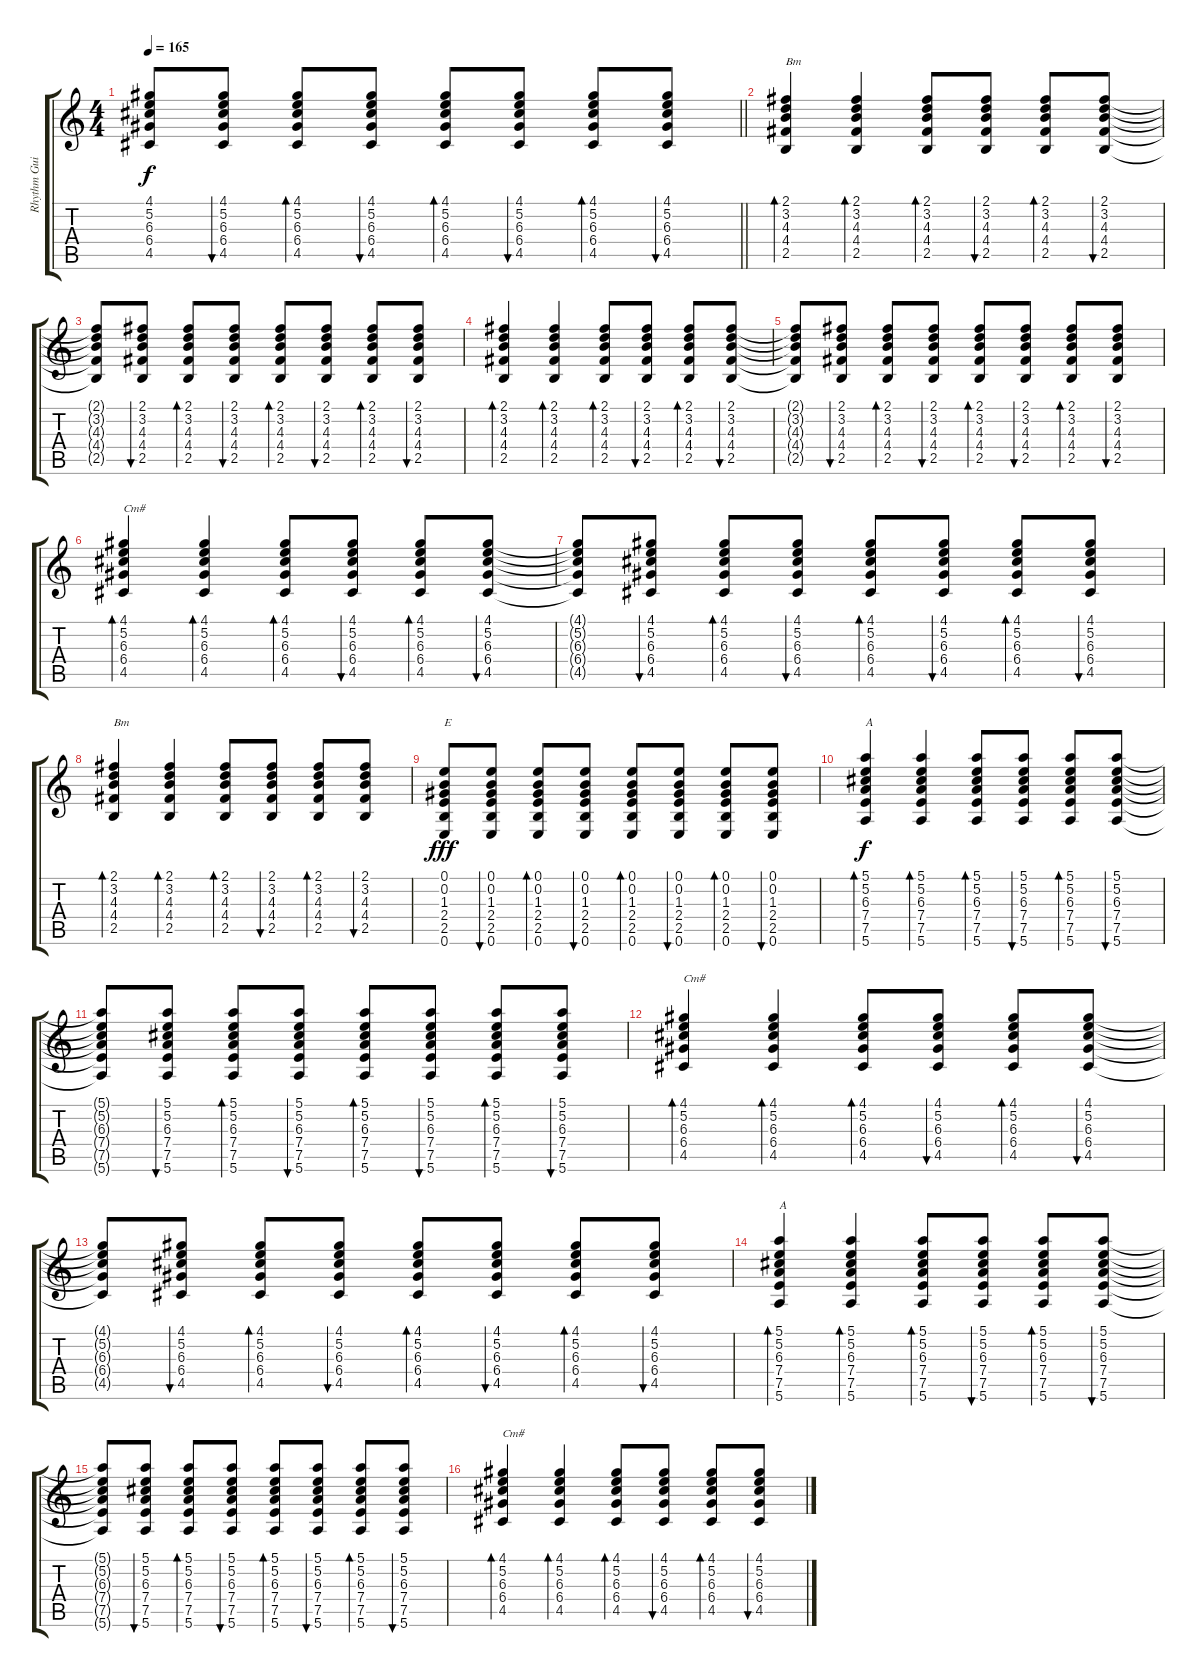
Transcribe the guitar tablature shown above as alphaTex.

\track ("Rhythm Guitar" "Rhythm Gui") {instrument electricguitarjazz}
\staff {score tabs}
\tuning (E4 B3 G3 D3 A2 E2) {hide}
\ts (4 4)
\tempo 165
\clef g2
\barLineRight lightlight
\ks c
(4.1{t} 5.2{t} 6.3{t} 6.4{t} 4.5{t}).8{dy f} (4.1 5.2 6.3 6.4 4.5).8{bu 30} (4.1 5.2 6.3 6.4 4.5).8{bd 30} (4.1 5.2 6.3 6.4 4.5).8{bu 30} (4.1 5.2 6.3 6.4 4.5).8{bd 30} (4.1 5.2 6.3 6.4 4.5).8{bu 30} (4.1 5.2 6.3 6.4 4.5).8{bd 30} (4.1 5.2 6.3 6.4 4.5).8{bu 30} |
(2.1 3.2 4.3 4.4 2.5).4{bd 30 txt "Bm"} (2.1 3.2 4.3 4.4 2.5).4{bd 30} (2.1 3.2 4.3 4.4 2.5).8{bd 30} (2.1 3.2 4.3 4.4 2.5).8{bu 30} (2.1 3.2 4.3 4.4 2.5).8{bd 30} (2.1 3.2 4.3 4.4 2.5).8{bu 30} |
(2.1{t} 3.2{t} 4.3{t} 4.4{t} 2.5{t}).8 (2.1 3.2 4.3 4.4 2.5).8{bu 30} (2.1 3.2 4.3 4.4 2.5).8{bd 30} (2.1 3.2 4.3 4.4 2.5).8{bu 30} (2.1 3.2 4.3 4.4 2.5).8{bd 30} (2.1 3.2 4.3 4.4 2.5).8{bu 30} (2.1 3.2 4.3 4.4 2.5).8{bd 30} (2.1 3.2 4.3 4.4 2.5).8{bu 30} |
(2.1 3.2 4.3 4.4 2.5).4{bd 30} (2.1 3.2 4.3 4.4 2.5).4{bd 30} (2.1 3.2 4.3 4.4 2.5).8{bd 30} (2.1 3.2 4.3 4.4 2.5).8{bu 30} (2.1 3.2 4.3 4.4 2.5).8{bd 30} (2.1 3.2 4.3 4.4 2.5).8{bu 30} |
(2.1{t} 3.2{t} 4.3{t} 4.4{t} 2.5{t}).8 (2.1 3.2 4.3 4.4 2.5).8{bu 30} (2.1 3.2 4.3 4.4 2.5).8{bd 30} (2.1 3.2 4.3 4.4 2.5).8{bu 30} (2.1 3.2 4.3 4.4 2.5).8{bd 30} (2.1 3.2 4.3 4.4 2.5).8{bu 30} (2.1 3.2 4.3 4.4 2.5).8{bd 30} (2.1 3.2 4.3 4.4 2.5).8{bu 30} |
(4.1 5.2 6.3 6.4 4.5).4{bd 30 txt "Cm#"} (4.1 5.2 6.3 6.4 4.5).4{bd 30} (4.1 5.2 6.3 6.4 4.5).8{bd 30} (4.1 5.2 6.3 6.4 4.5).8{bu 30} (4.1 5.2 6.3 6.4 4.5).8{bd 30} (4.1 5.2 6.3 6.4 4.5).8{bu 30} |
(4.1{t} 5.2{t} 6.3{t} 6.4{t} 4.5{t}).8 (4.1 5.2 6.3 6.4 4.5).8{bu 30} (4.1 5.2 6.3 6.4 4.5).8{bd 30} (4.1 5.2 6.3 6.4 4.5).8{bu 30} (4.1 5.2 6.3 6.4 4.5).8{bd 30} (4.1 5.2 6.3 6.4 4.5).8{bu 30} (4.1 5.2 6.3 6.4 4.5).8{bd 30} (4.1 5.2 6.3 6.4 4.5).8{bu 30} |
(2.1 3.2 4.3 4.4 2.5).4{bd 30 txt "Bm"} (2.1 3.2 4.3 4.4 2.5).4{bd 30} (2.1 3.2 4.3 4.4 2.5).8{bd 30} (2.1 3.2 4.3 4.4 2.5).8{bu 30} (2.1 3.2 4.3 4.4 2.5).8{bd 30} (2.1 3.2 4.3 4.4 2.5).8{bu 30} |
(0.1 0.2 1.3 2.4 2.5 0.6).8{txt "E" dy fff} (0.1 0.2 1.3 2.4 2.5 0.6).8{bu 30} (0.1 0.2 1.3 2.4 2.5 0.6).8{bd 30} (0.1 0.2 1.3 2.4 2.5 0.6).8{bu 30} (0.1 0.2 1.3 2.4 2.5 0.6).8{bd 30} (0.1 0.2 1.3 2.4 2.5 0.6).8{bu 30} (0.1 0.2 1.3 2.4 2.5 0.6).8{bd 30} (0.1 0.2 1.3 2.4 2.5 0.6).8{bu 30} |
(5.1 5.2 6.3 7.4 7.5 5.6).4{bd 30 txt "A" dy f} (5.1 5.2 6.3 7.4 7.5 5.6).4{bd 30} (5.1 5.2 6.3 7.4 7.5 5.6).8{bd 30} (5.1 5.2 6.3 7.4 7.5 5.6).8{bu 30} (5.1 5.2 6.3 7.4 7.5 5.6).8{bd 30} (5.1 5.2 6.3 7.4 7.5 5.6).8{bu 30} |
(5.1{t} 5.2{t} 6.3{t} 7.4{t} 7.5{t} 5.6{t}).8 (5.1 5.2 6.3 7.4 7.5 5.6).8{bu 30} (5.1 5.2 6.3 7.4 7.5 5.6).8{bd 30} (5.1 5.2 6.3 7.4 7.5 5.6).8{bu 30} (5.1 5.2 6.3 7.4 7.5 5.6).8{bd 30} (5.1 5.2 6.3 7.4 7.5 5.6).8{bu 30} (5.1 5.2 6.3 7.4 7.5 5.6).8{bd 30} (5.1 5.2 6.3 7.4 7.5 5.6).8{bu 30} |
(4.1 5.2 6.3 6.4 4.5).4{bd 30 txt "Cm#"} (4.1 5.2 6.3 6.4 4.5).4{bd 30} (4.1 5.2 6.3 6.4 4.5).8{bd 30} (4.1 5.2 6.3 6.4 4.5).8{bu 30} (4.1 5.2 6.3 6.4 4.5).8{bd 30} (4.1 5.2 6.3 6.4 4.5).8{bu 30} |
(4.1{t} 5.2{t} 6.3{t} 6.4{t} 4.5{t}).8 (4.1 5.2 6.3 6.4 4.5).8{bu 30} (4.1 5.2 6.3 6.4 4.5).8{bd 30} (4.1 5.2 6.3 6.4 4.5).8{bu 30} (4.1 5.2 6.3 6.4 4.5).8{bd 30} (4.1 5.2 6.3 6.4 4.5).8{bu 30} (4.1 5.2 6.3 6.4 4.5).8{bd 30} (4.1 5.2 6.3 6.4 4.5).8{bu 30} |
(5.1 5.2 6.3 7.4 7.5 5.6).4{bd 30 txt "A"} (5.1 5.2 6.3 7.4 7.5 5.6).4{bd 30} (5.1 5.2 6.3 7.4 7.5 5.6).8{bd 30} (5.1 5.2 6.3 7.4 7.5 5.6).8{bu 30} (5.1 5.2 6.3 7.4 7.5 5.6).8{bd 30} (5.1 5.2 6.3 7.4 7.5 5.6).8{bu 30} |
(5.1{t} 5.2{t} 6.3{t} 7.4{t} 7.5{t} 5.6{t}).8 (5.1 5.2 6.3 7.4 7.5 5.6).8{bu 30} (5.1 5.2 6.3 7.4 7.5 5.6).8{bd 30} (5.1 5.2 6.3 7.4 7.5 5.6).8{bu 30} (5.1 5.2 6.3 7.4 7.5 5.6).8{bd 30} (5.1 5.2 6.3 7.4 7.5 5.6).8{bu 30} (5.1 5.2 6.3 7.4 7.5 5.6).8{bd 30} (5.1 5.2 6.3 7.4 7.5 5.6).8{bu 30} |
(4.1 5.2 6.3 6.4 4.5).4{bd 30 txt "Cm#"} (4.1 5.2 6.3 6.4 4.5).4{bd 30} (4.1 5.2 6.3 6.4 4.5).8{bd 30} (4.1 5.2 6.3 6.4 4.5).8{bu 30} (4.1 5.2 6.3 6.4 4.5).8{bd 30} (4.1 5.2 6.3 6.4 4.5).8{bu 30}
